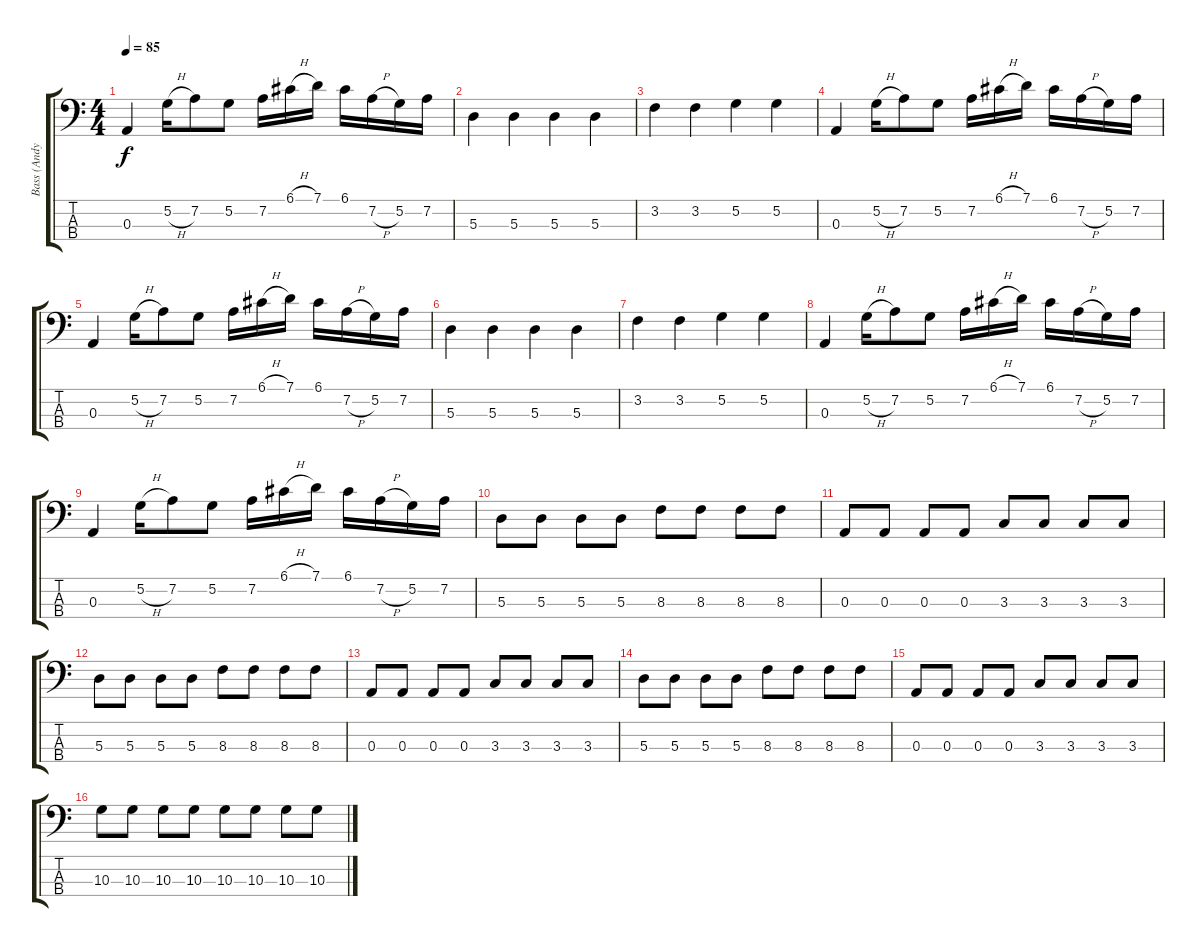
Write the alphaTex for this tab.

\track ("Bass (Andy Bell)" "Bass (Andy") {instrument electricbasspick}
\staff {score tabs}
\tuning (G2 D2 A1 E1) {hide}
\ts (4 4)
\tempo 85
\clef f4
\ks c
0.3.4{dy f} 5.2{h}.16 7.2.8 5.2.8 7.2.16 6.1{h}.16 7.1.16 6.1.16 7.2{h}.16 5.2.16 7.2.16 |
5.3.4 5.3.4 5.3.4 5.3.4 |
3.2.4 3.2.4 5.2.4 5.2.4 |
0.3.4 5.2{h}.16 7.2.8 5.2.8 7.2.16 6.1{h}.16 7.1.16 6.1.16 7.2{h}.16 5.2.16 7.2.16 |
0.3.4 5.2{h}.16 7.2.8 5.2.8 7.2.16 6.1{h}.16 7.1.16 6.1.16 7.2{h}.16 5.2.16 7.2.16 |
5.3.4 5.3.4 5.3.4 5.3.4 |
3.2.4 3.2.4 5.2.4 5.2.4 |
0.3.4 5.2{h}.16 7.2.8 5.2.8 7.2.16 6.1{h}.16 7.1.16 6.1.16 7.2{h}.16 5.2.16 7.2.16 |
0.3.4 5.2{h}.16 7.2.8 5.2.8 7.2.16 6.1{h}.16 7.1.16 6.1.16 7.2{h}.16 5.2.16 7.2.16 |
5.3.8 5.3.8 5.3.8 5.3.8 8.3.8 8.3.8 8.3.8 8.3.8 |
0.3.8 0.3.8 0.3.8 0.3.8 3.3.8 3.3.8 3.3.8 3.3.8 |
5.3.8 5.3.8 5.3.8 5.3.8 8.3.8 8.3.8 8.3.8 8.3.8 |
0.3.8 0.3.8 0.3.8 0.3.8 3.3.8 3.3.8 3.3.8 3.3.8 |
5.3.8 5.3.8 5.3.8 5.3.8 8.3.8 8.3.8 8.3.8 8.3.8 |
0.3.8 0.3.8 0.3.8 0.3.8 3.3.8 3.3.8 3.3.8 3.3.8 |
10.3.8 10.3.8 10.3.8 10.3.8 10.3.8 10.3.8 10.3.8 10.3.8
